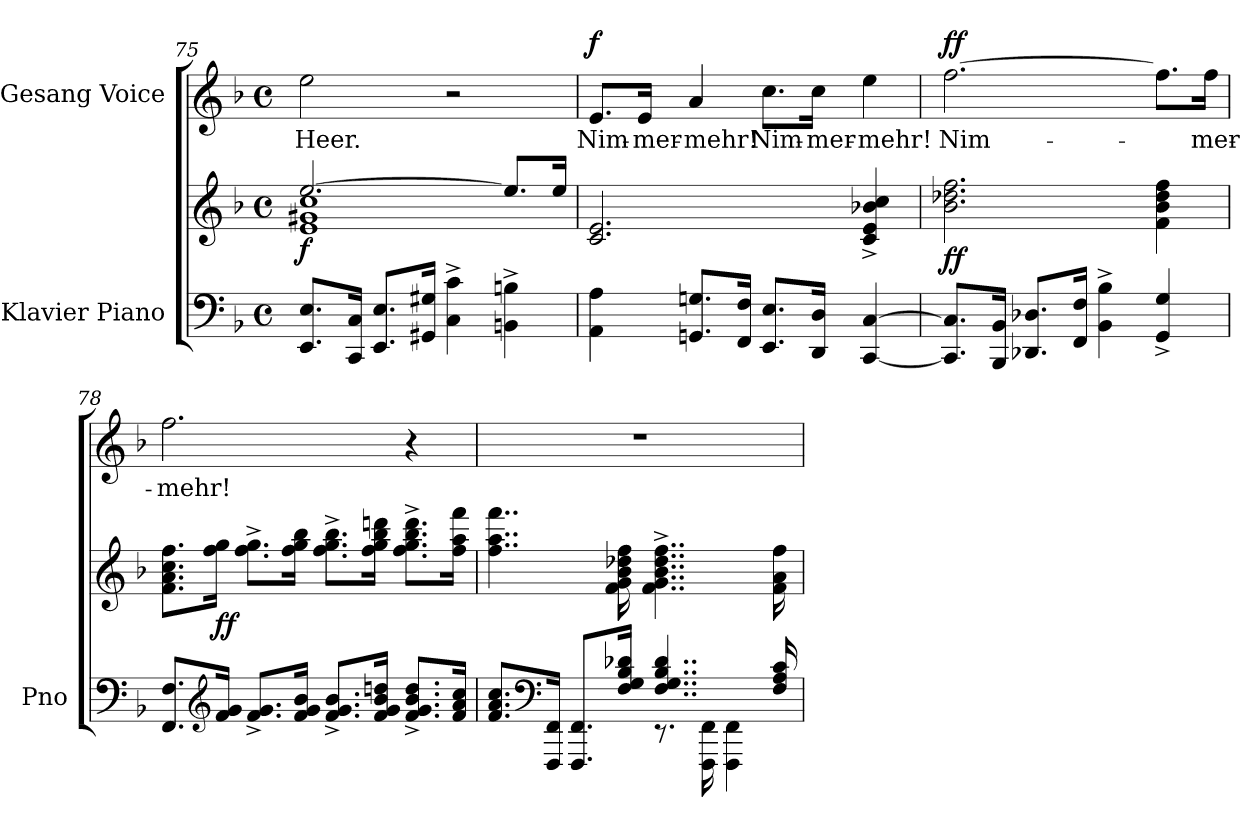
**kern	**kern	**dynam	**kern	**text	**dynam
*part2	*part2	*part2	*part1	*part1	*part1
*staff3	*staff2	*staff2/3	*staff1	*staff1	*staff1
*I"Klavier Piano	*	*	*I"Gesang Voice	*	*
*I'Pno	*	*	*	*	*
*clefF4	*clefG2	*	*clefG2	*	*
*k[b-]	*k[b-]	*	*k[b-]	*	*
*M4/4	*M4/4	*	*M4/4	*	*
*met(c)	*met(c)	*	*met(c)	*	*
=75	=75	=75	=75	=75	=75
*	*^	*	*	*	*
!	!	!	!LO:DY:b	!	!LO:LY:b	!
8.EE/ 8.E/L	[2.ee/	1e 1g#X 1cc	f	2ee\	Heer.	.
16CC/ 16C/Jk	.	.	.	.	.	.
8.EE/ 8.E/L	.	.	.	.	.	.
16GG#X/ 16G#X/Jk	.	.	.	.	.	.
4C\^ 4c\^	.	.	.	2r	.	.
4BBn\^ 4Bn\^	8.ee/L]	.	.	.	.	.
.	16ee/Jk	.	.	.	.	.
*	*v	*v	*	*	*	*
!!LO:LB:g=z
=76	=76	=76	=76	=76	=76
!	!	!	!	!LO:LY:b	!LO:DY:a
4AA\ 4A\	2.c/ 2.e/	.	8.e/L	Nim-	f
!	!	!	!	!LO:LY:b	!
.	.	.	16e/Jk	-mer-	.
!	!	!	!	!LO:LY:b	!
8.GGn/ 8.Gn/L	.	.	4a/	-mehr!	.
16FF/ 16F/Jk	.	.	.	.	.
!	!	!	!	!LO:LY:b	!
8.EE/ 8.E/L	.	.	8.cc\L	Nim-	.
!	!	!	!	!LO:LY:b	!
16DD/ 16D/Jk	.	.	16cc\Jk	-mer-	.
!	!	!	!	!LO:LY:b	!
[4CC/ [4C/	4c/^ 4e/^ 4b-X/^ 4cc/^	.	4ee\	-mehr!	.
=77	=77	=77	=77	=77	=77
!	!	!LO:DY:b	!	!LO:LY:b	!LO:DY:a
8.CC/] 8.C/]L	2.b-\ 2.dd-X\ 2.ff\	ff	[2.ff\	Nim-	ff
16BBB-/ 16BB-/Jk	.	.	.	.	.
8.DD-X/ 8.D-X/L	.	.	.	.	.
16FF/ 16F/Jk	.	.	.	.	.
4BB-\^ 4B-\^	.	.	.	.	.
4GG/^ 4G/^	4f\ 4b-\ 4dd-\ 4ff\	.	8.ff\L]	.	.
!	!	!	!	!LO:LY:b	!
.	.	.	16ff\Jk	-mer-	.
=78	=78	=78	=78	=78	=78
!	!	!	!	!LO:LY:b	!
8.FF/ 8.F/L	8.f\ 8.a\ 8.cc\ 8.ff\L	.	2.ff\	-mehr!	.
*clefG2	*	*	*	*	*
!	!	!LO:DY:b	!	!	!
16f/ 16g/Jk	16ff\ 16gg\Jk	ff	.	.	.
8.f/^ 8.g/^L	8.ff\^ 8.gg\^L	.	.	.	.
16f/ 16g/ 16b-/Jk	16ff\ 16gg\ 16bb-\Jk	.	.	.	.
8.f/^ 8.g/^ 8.b-/^L	8.ff\^ 8.gg\^ 8.bb-\^L	.	.	.	.
16f/ 16g/ 16b-/ 16ddn/Jk	16ff\ 16gg\ 16bb-\ 16dddn\Jk	.	.	.	.
8.f/^ 8.g/^ 8.b-/^ 8.dd/^L	8.ff\^ 8.gg\^ 8.bb-\^ 8.ddd\^L	.	4r	.	.
16f/ 16a/ 16cc/Jk	16ff\ 16aa\ 16fff\Jk	.	.	.	.
=79	=79	=79	=79	=79	=79
*^	*	*	*	*	*
8.f/ 8.a/ 8.cc/L	2ryy	4..ff\ 4..aa\ 4..fff\	.	1r	.	.
*clefF4	*	*	*	*	*	*
16FFF/ 16FF/Jk	.	.	.	.	.	.
8.FFF/ 8.FF/L	.	.	.	.	.	.
16F/ 16G/ 16B-/ 16d-X/Jk	.	16f\ 16g\ 16b-\ 16dd-X\ 16ff\	.	.	.	.
4..F/ 4..G/ 4..B-/ 4..d-/	8.r	4..f\^ 4..g\^ 4..b-\^ 4..dd-\^ 4..ff\^	.	.	.	.
.	16FFF\ 16FF\	.	.	.	.	.
.	4FFF\ 4FF\	.	.	.	.	.
16F/ 16A/ 16c/	.	16f\ 16a\ 16ff\	.	.	.	.
*v	*v	*	*	*	*	*
=	=	=	=	=	=
*-	*-	*-	*-	*-	*-
